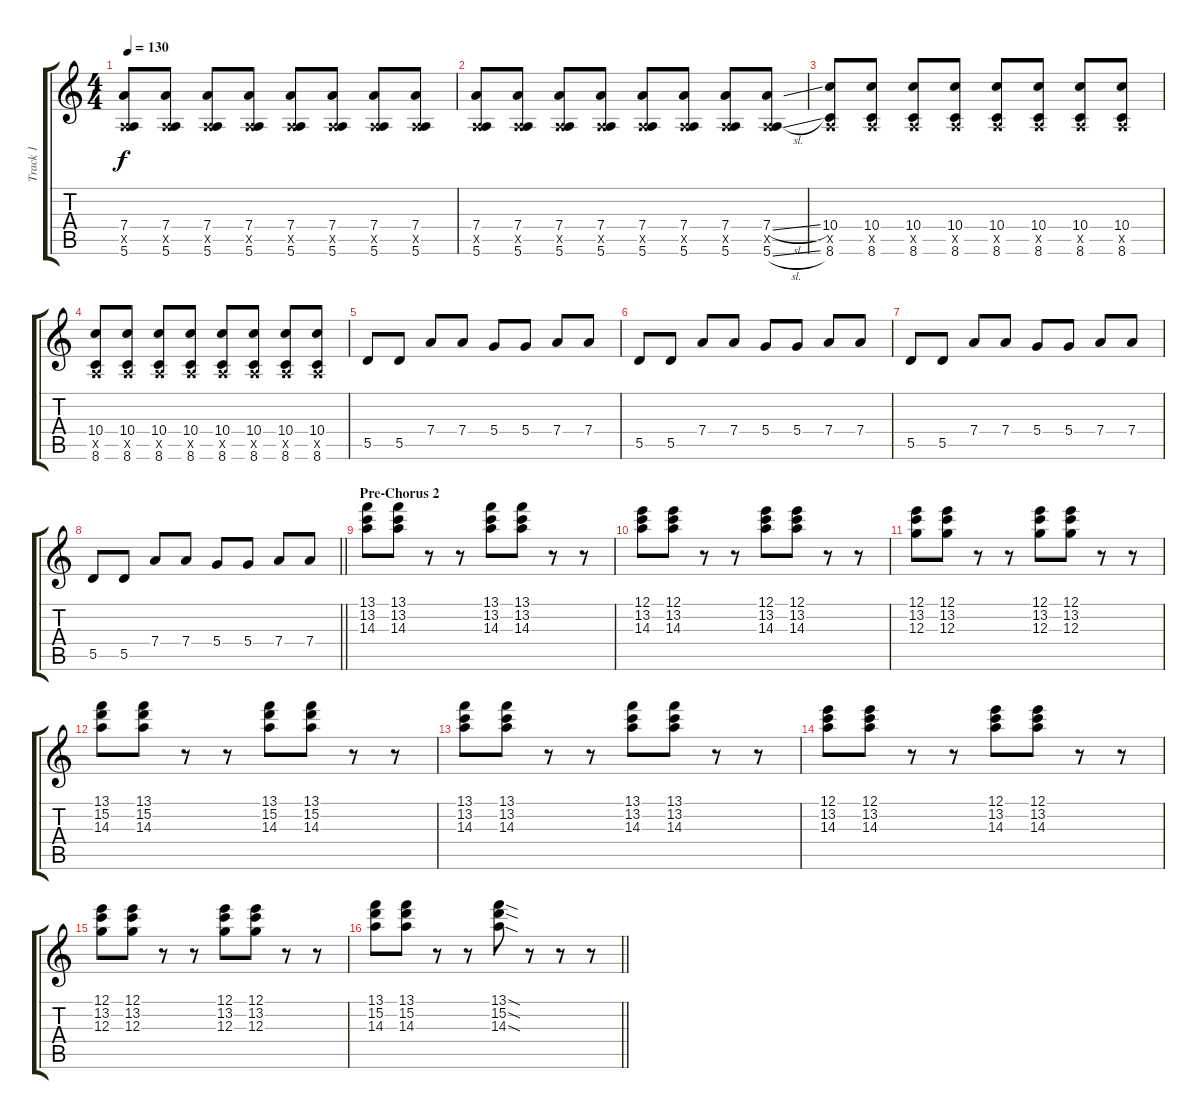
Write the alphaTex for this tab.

\track ("Track 1" "Track 1") {instrument overdrivenguitar}
\staff {score tabs}
\tuning (E4 B3 G3 D3 A2 E2) {hide}
\ts (4 4)
\tempo 130
\clef g2
\ks c
(7.4 0.5{x} 5.6).8{dy f} (7.4 0.5{x} 5.6).8 (7.4 0.5{x} 5.6).8 (7.4 0.5{x} 5.6).8 (7.4 0.5{x} 5.6).8 (7.4 0.5{x} 5.6).8 (7.4 0.5{x} 5.6).8 (7.4 0.5{x} 5.6).8 |
(7.4 0.5{x} 5.6).8 (7.4 0.5{x} 5.6).8 (7.4 0.5{x} 5.6).8 (7.4 0.5{x} 5.6).8 (7.4 0.5{x} 5.6).8 (7.4 0.5{x} 5.6).8 (7.4 0.5{x} 5.6).8 (7.4{sl} 0.5{x} 5.6{sl}).8 |
(10.4 0.5{x} 8.6).8 (10.4 0.5{x} 8.6).8 (10.4 0.5{x} 8.6).8 (10.4 0.5{x} 8.6).8 (10.4 0.5{x} 8.6).8 (10.4 0.5{x} 8.6).8 (10.4 0.5{x} 8.6).8 (10.4 0.5{x} 8.6).8 |
(10.4 0.5{x} 8.6).8 (10.4 0.5{x} 8.6).8 (10.4 0.5{x} 8.6).8 (10.4 0.5{x} 8.6).8 (10.4 0.5{x} 8.6).8 (10.4 0.5{x} 8.6).8 (10.4 0.5{x} 8.6).8 (10.4 0.5{x} 8.6).8 |
5.5.8 5.5.8 7.4.8 7.4.8 5.4.8 5.4.8 7.4.8 7.4.8 |
5.5.8 5.5.8 7.4.8 7.4.8 5.4.8 5.4.8 7.4.8 7.4.8 |
5.5.8 5.5.8 7.4.8 7.4.8 5.4.8 5.4.8 7.4.8 7.4.8 |
\barLineRight lightlight
5.5.8 5.5.8 7.4.8 7.4.8 5.4.8 5.4.8 7.4.8 7.4.8 |
\section ("" "Pre-Chorus 2")
(13.1 13.2 14.3).8 (13.1 13.2 14.3).8 r.8 r.8 (13.1 13.2 14.3).8 (13.1 13.2 14.3).8 r.8 r.8 |
(12.1 13.2 14.3).8 (12.1 13.2 14.3).8 r.8 r.8 (12.1 13.2 14.3).8 (12.1 13.2 14.3).8 r.8 r.8 |
(12.1 13.2 12.3).8 (12.1 13.2 12.3).8 r.8 r.8 (12.1 13.2 12.3).8 (12.1 13.2 12.3).8 r.8 r.8 |
(13.1 15.2 14.3).8 (13.1 15.2 14.3).8 r.8 r.8 (13.1 15.2 14.3).8 (13.1 15.2 14.3).8 r.8 r.8 |
(13.1 13.2 14.3).8 (13.1 13.2 14.3).8 r.8 r.8 (13.1 13.2 14.3).8 (13.1 13.2 14.3).8 r.8 r.8 |
(12.1 13.2 14.3).8 (12.1 13.2 14.3).8 r.8 r.8 (12.1 13.2 14.3).8 (12.1 13.2 14.3).8 r.8 r.8 |
(12.1 13.2 12.3).8 (12.1 13.2 12.3).8 r.8 r.8 (12.1 13.2 12.3).8 (12.1 13.2 12.3).8 r.8 r.8 |
\barLineRight lightlight
(13.1 15.2 14.3).8 (13.1 15.2 14.3).8 r.8 r.8 (13.1{sod} 15.2{sod} 14.3{sod}).8 r.8 r.8 r.8
